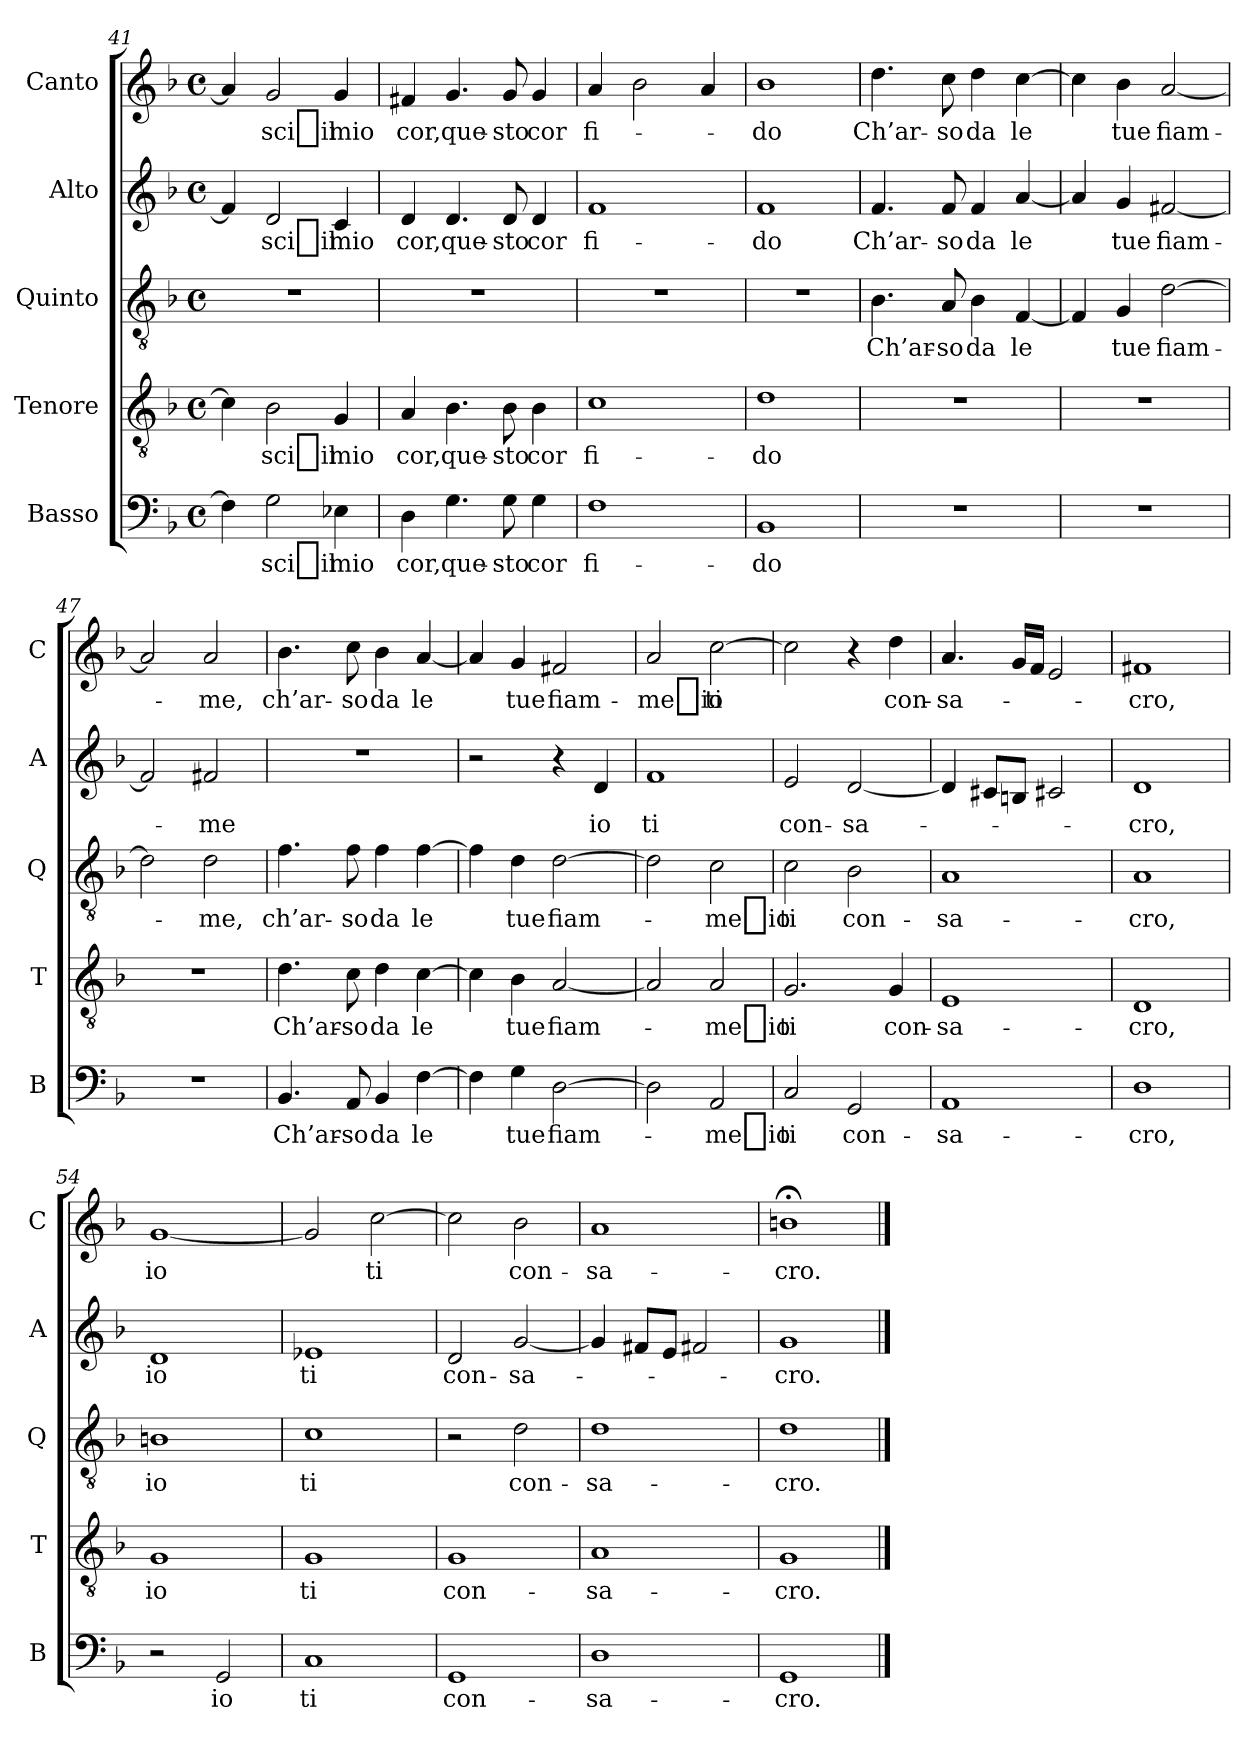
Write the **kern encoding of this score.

**kern	**text	**kern	**text	**kern	**text	**kern	**text	**kern	**text
*part5	*part5	*part4	*part4	*part3	*part3	*part2	*part2	*part1	*part1
*staff5	*staff5	*staff4	*staff4	*staff3	*staff3	*staff2	*staff2	*staff1	*staff1
*I"Basso	*	*I"Tenore	*	*I"Quinto	*	*I"Alto	*	*I"Canto	*
*I'B	*	*I'T	*	*I'Q	*	*I'A	*	*I'C	*
*clefF4	*	*clefGv2	*	*clefGv2	*	*clefG2	*	*clefG2	*
*k[b-]	*	*k[b-]	*	*k[b-]	*	*k[b-]	*	*k[b-]	*
*F:	*	*F:	*	*F:	*	*F:	*	*F:	*
*M4/4	*	*M4/4	*	*M4/4	*	*M4/4	*	*M4/4	*
*met(c)	*	*met(c)	*	*met(c)	*	*met(c)	*	*met(c)	*
=41	=41	=41	=41	=41	=41	=41	=41	=41	=41
4F]	.	4c]	.	1r	.	4f]	.	4a]	.
2G	-sci_il	2B-	-sci_il	.	.	2d	-sci_il	2g	-sci_il
4E-X	-mio	4G	-mio	.	.	4c	-mio	4g	-mio
=42	=42	=42	=42	=42	=42	=42	=42	=42	=42
4D	-cor,	4A	-cor,	1r	.	4d	-cor,	4f#X	-cor,
4.G	que-	4.B-	que-	.	.	4.d	que-	4.g	que-
8G	-sto	8B-	-sto	.	.	8d	-sto	8g	-sto
4G	-cor	4B-	-cor	.	.	4d	-cor	4g	-cor
=43	=43	=43	=43	=43	=43	=43	=43	=43	=43
1F	fi-	1c	fi-	1r	.	1f	fi-	4a	fi-
.	.	.	.	.	.	.	.	2b-	.
.	.	.	.	.	.	.	.	4a	.
=44	=44	=44	=44	=44	=44	=44	=44	=44	=44
1BB-	-do	1d	-do	1r	.	1f	-do	1b-	-do
=45	=45	=45	=45	=45	=45	=45	=45	=45	=45
1r	.	1r	.	4.B-	Ch’ar-	4.f	Ch’ar-	4.dd	Ch’ar-
.	.	.	.	8A	-so	8f	-so	8cc	-so
.	.	.	.	4B-	-da	4f	-da	4dd	-da
.	.	.	.	[4F	-le	[4a	-le	[4cc	-le
=46	=46	=46	=46	=46	=46	=46	=46	=46	=46
1r	.	1r	.	4F]	.	4a]	.	4cc]	.
.	.	.	.	4G	-tue	4g	-tue	4b-	-tue
.	.	.	.	[2d	fiam-	[2f#X	fiam-	[2a	fiam-
!!LO:PB:g=z
=47	=47	=47	=47	=47	=47	=47	=47	=47	=47
1r	.	1r	.	2d]	.	2f#]	.	2a]	.
.	.	.	.	2d	-me,	2f#X	-me	2a	-me,
=48	=48	=48	=48	=48	=48	=48	=48	=48	=48
4.BB-	Ch’ar-	4.d	Ch’ar-	4.f	ch’ar-	1r	.	4.b-	ch’ar-
8AA	-so	8c	-so	8f	-so	.	.	8cc	-so
4BB-	-da	4d	-da	4f	-da	.	.	4b-	-da
[4F	-le	[4c	-le	[4f	-le	.	.	[4a	-le
=49	=49	=49	=49	=49	=49	=49	=49	=49	=49
4F]	.	4c]	.	4f]	.	2r	.	4a]	.
4G	-tue	4B-	-tue	4d	-tue	.	.	4g	-tue
[2D	fiam-	[2A	fiam-	[2d	fiam-	4r	.	2f#X	fiam-
.	.	.	.	.	.	4d	-io	.	.
=50	=50	=50	=50	=50	=50	=50	=50	=50	=50
2D]	.	2A]	.	2d]	.	1f	-ti	2a	-me_io
2AA	-me_io	2A	-me_io	2c	-me_io	.	.	[2cc	-ti
=51	=51	=51	=51	=51	=51	=51	=51	=51	=51
2C	-ti	2.G	-ti	2c	-ti	2e	con-	2cc]	.
2GG	con-	.	.	2B-	con-	[2d	sa-	4r	.
.	.	4G	con-	.	.	.	.	4dd	con-
!!LO:LB:g=z
=52	=52	=52	=52	=52	=52	=52	=52	=52	=52
1AA	sa-	1E	sa-	1A	sa-	4d]	.	4.a	sa-
.	.	.	.	.	.	8c#XL	.	.	.
.	.	.	.	.	.	8BnJ	.	16gLL	.
.	.	.	.	.	.	.	.	16fJJ	.
.	.	.	.	.	.	2c#X	.	2e	.
=53	=53	=53	=53	=53	=53	=53	=53	=53	=53
1D	-cro,	1D	-cro,	1A	-cro,	1d	-cro,	1f#X	-cro,
=54	=54	=54	=54	=54	=54	=54	=54	=54	=54
2r	.	1G	-io	1Bn	-io	1d	-io	[1g	-io
2GG	-io	.	.	.	.	.	.	.	.
=55	=55	=55	=55	=55	=55	=55	=55	=55	=55
1C	-ti	1G	-ti	1c	-ti	1e-X	-ti	2g]	.
.	.	.	.	.	.	.	.	[2cc	-ti
=56	=56	=56	=56	=56	=56	=56	=56	=56	=56
1GG	con-	1G	con-	2r	.	2d	con-	2cc]	.
.	.	.	.	2d	con-	[2g	sa-	2b-	con-
=57	=57	=57	=57	=57	=57	=57	=57	=57	=57
1D	sa-	1A	sa-	1d	sa-	4g]	.	1a	sa-
.	.	.	.	.	.	8f#XL	.	.	.
.	.	.	.	.	.	8eJ	.	.	.
.	.	.	.	.	.	2f#X	.	.	.
=58	=58	=58	=58	=58	=58	=58	=58	=58	=58
1GG	-cro.	1G	-cro.	1d	-cro.	1g	-cro.	1bn;<	-cro.
==	==	==	==	==	==	==	==	==	==
*-	*-	*-	*-	*-	*-	*-	*-	*-	*-
